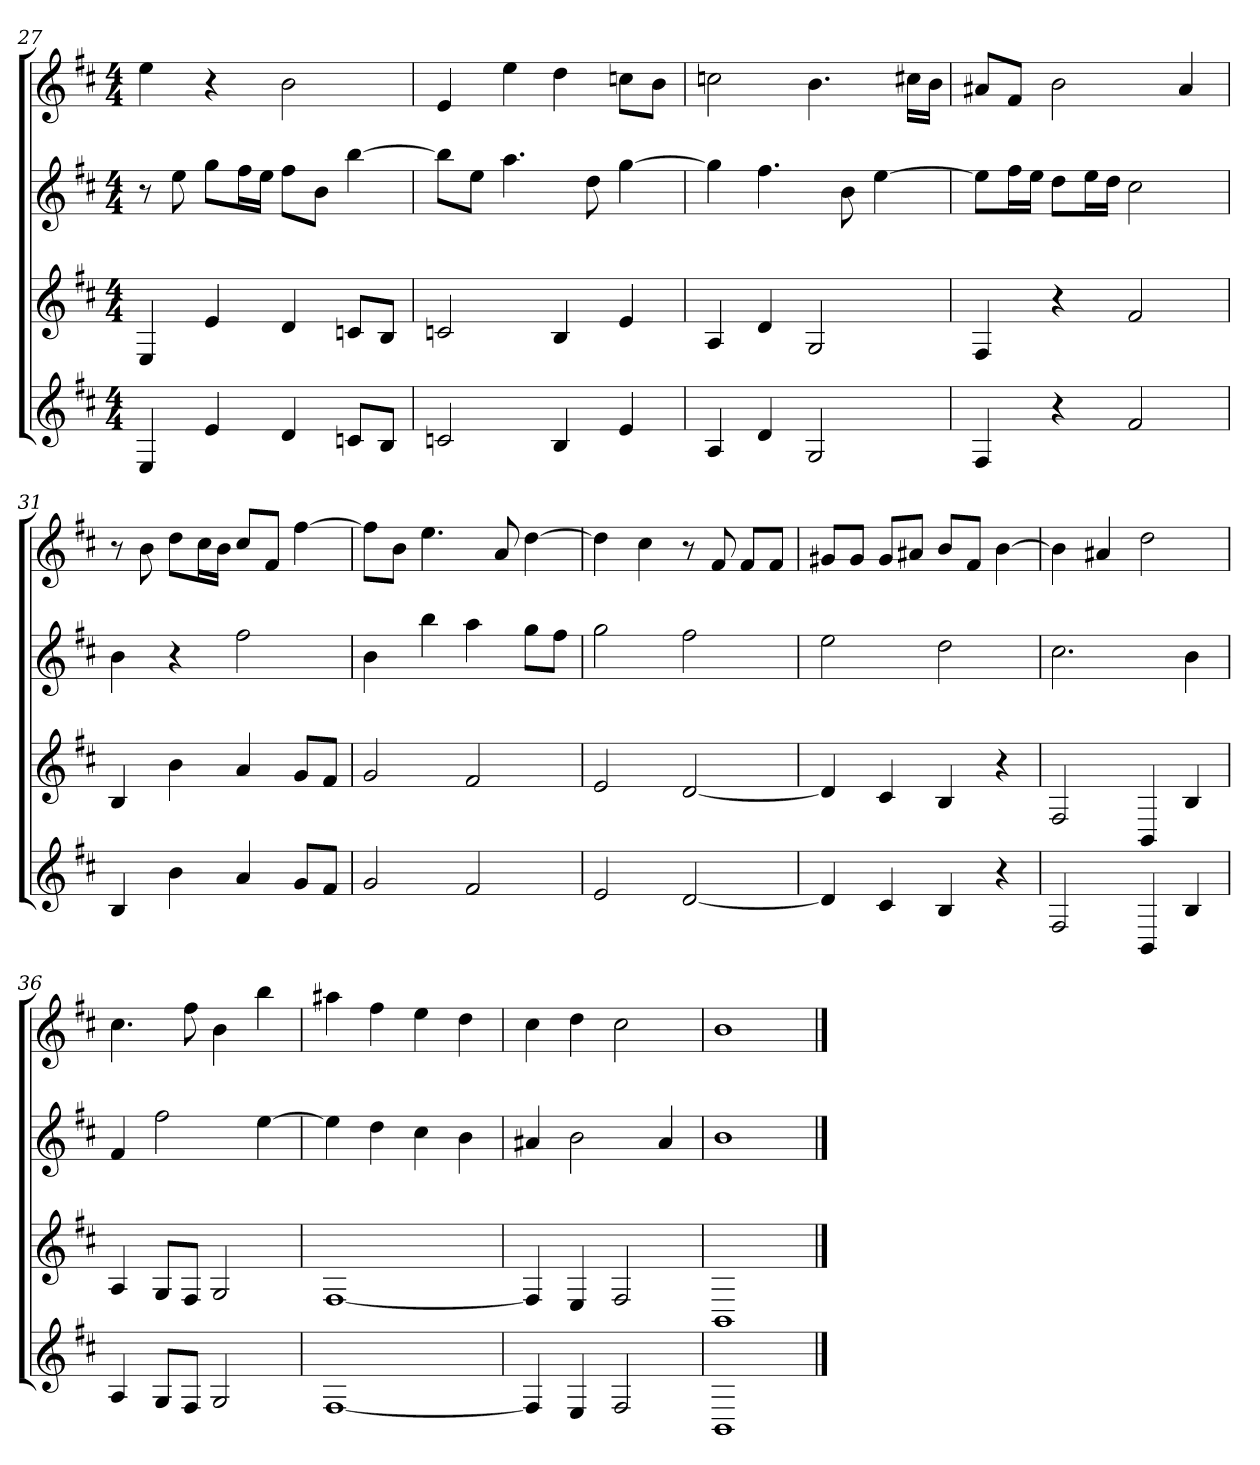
**kern	**kern	**kern	**kern
*part4	*part3	*part2	*part1
*staff4	*staff3	*staff2	*staff1
*k[f#c#]	*k[f#c#]	*k[f#c#]	*k[f#c#]
*b:	*b:	*b:	*b:
*M4/4	*M4/4	*M4/4	*M4/4
=27	=27	=27	=27
4E	4E	8r	4ee
.	.	8ee	.
4e	4e	8ggL	4r
.	.	16ff#L	.
.	.	16eeJJ	.
4d	4d	8ff#L	2b
.	.	8bJ	.
8cnL	8cnL	[4bb	.
8BJ	8BJ	.	.
=28	=28	=28	=28
2cn	2cn	8bbL]	4e
.	.	8eeJ	.
.	.	4.aa	4ee
4B	4B	.	4dd
.	.	8dd	.
4e	4e	[4gg	8ccnL
.	.	.	8bJ
=29	=29	=29	=29
4A	4A	4gg]	2ccn
4d	4d	4.ff#	.
2G	2G	.	4.b
.	.	8b	.
.	.	[4ee	.
.	.	.	16cc#XLL
.	.	.	16bJJ
=30	=30	=30	=30
4F#	4F#	8eeL]	8a#XL
.	.	16ff#L	8f#J
.	.	16eeJJ	.
4r	4r	8ddL	2b
.	.	16eeL	.
.	.	16ddJJ	.
2f#	2f#	2cc#	.
.	.	.	4a#
=31	=31	=31	=31
4B	4B	4b	8r
.	.	.	8b
4b	4b	4r	8ddL
.	.	.	16cc#L
.	.	.	16bJJ
4a	4a	2ff#	8cc#L
.	.	.	8f#J
8gL	8gL	.	[4ff#
8f#J	8f#J	.	.
=32	=32	=32	=32
2g	2g	4b	8ff#L]
.	.	.	8bJ
.	.	4bb	4.ee
2f#	2f#	4aa	.
.	.	.	8a
.	.	8ggL	[4dd
.	.	8ff#J	.
=33	=33	=33	=33
2e	2e	2gg	4dd]
.	.	.	4cc#
[2d	[2d	2ff#	8r
.	.	.	8f#
.	.	.	8f#L
.	.	.	8f#J
=34	=34	=34	=34
4d]	4d]	2ee	8g#XL
.	.	.	8g#J
4c#	4c#	.	8g#L
.	.	.	8a#XJ
4B	4B	2dd	8bL
.	.	.	8f#J
4r	4r	.	[4b
=35	=35	=35	=35
2F#	2F#	2.cc#	4b]
.	.	.	4a#X
4BB	4BB	.	2dd
4B	4B	4b	.
=36	=36	=36	=36
4A	4A	4f#	4.cc#
8GL	8GL	2ff#	.
8F#J	8F#J	.	8ff#
2G	2G	.	4b
.	.	[4ee	4bb
=37	=37	=37	=37
[1F#	[1F#	4ee]	4aa#X
.	.	4dd	4ff#
.	.	4cc#	4ee
.	.	4b	4dd
=38	=38	=38	=38
4F#]	4F#]	4a#X	4cc#
4E	4E	2b	4dd
2F#	2F#	.	2cc#
.	.	4a#	.
=39	=39	=39	=39
1BB	1BB	1b	1b
==	==	==	==
*-	*-	*-	*-
